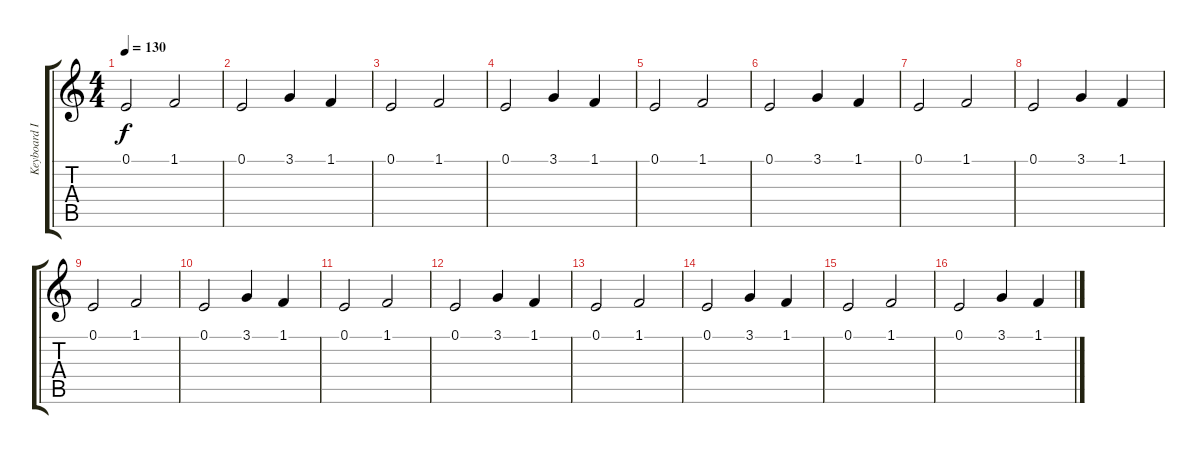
\track ("Keyboard II" "Keyboard I") {instrument pad4choir}
\staff {score tabs}
\tuning (E4 B3 G3 D3 A2 E2) {hide}
\ts (4 4)
\tempo 130
\clef g2
\ks c
0.1.2{dy f volume 16 instrument pad3polysynth} 1.1.2 |
0.1.2{volume 16 instrument pad3polysynth} 3.1.4 1.1.4 |
0.1.2{volume 16 instrument pad3polysynth} 1.1.2 |
0.1.2{volume 16 instrument pad3polysynth} 3.1.4 1.1.4 |
0.1.2{volume 16 instrument pad3polysynth} 1.1.2 |
0.1.2{volume 16 instrument pad3polysynth} 3.1.4 1.1.4 |
0.1.2{volume 16 instrument pad3polysynth} 1.1.2 |
0.1.2{volume 16 instrument pad3polysynth} 3.1.4 1.1.4 |
0.1.2{volume 16 instrument pad3polysynth} 1.1.2 |
0.1.2{volume 16 instrument pad3polysynth} 3.1.4 1.1.4 |
0.1.2{volume 16 instrument pad3polysynth} 1.1.2 |
0.1.2{volume 16 instrument pad3polysynth} 3.1.4 1.1.4 |
0.1.2{volume 16 instrument pad3polysynth} 1.1.2 |
0.1.2{volume 16 instrument pad3polysynth} 3.1.4 1.1.4 |
0.1.2{volume 16 instrument pad3polysynth} 1.1.2 |
0.1.2{volume 16 instrument pad3polysynth} 3.1.4 1.1.4
